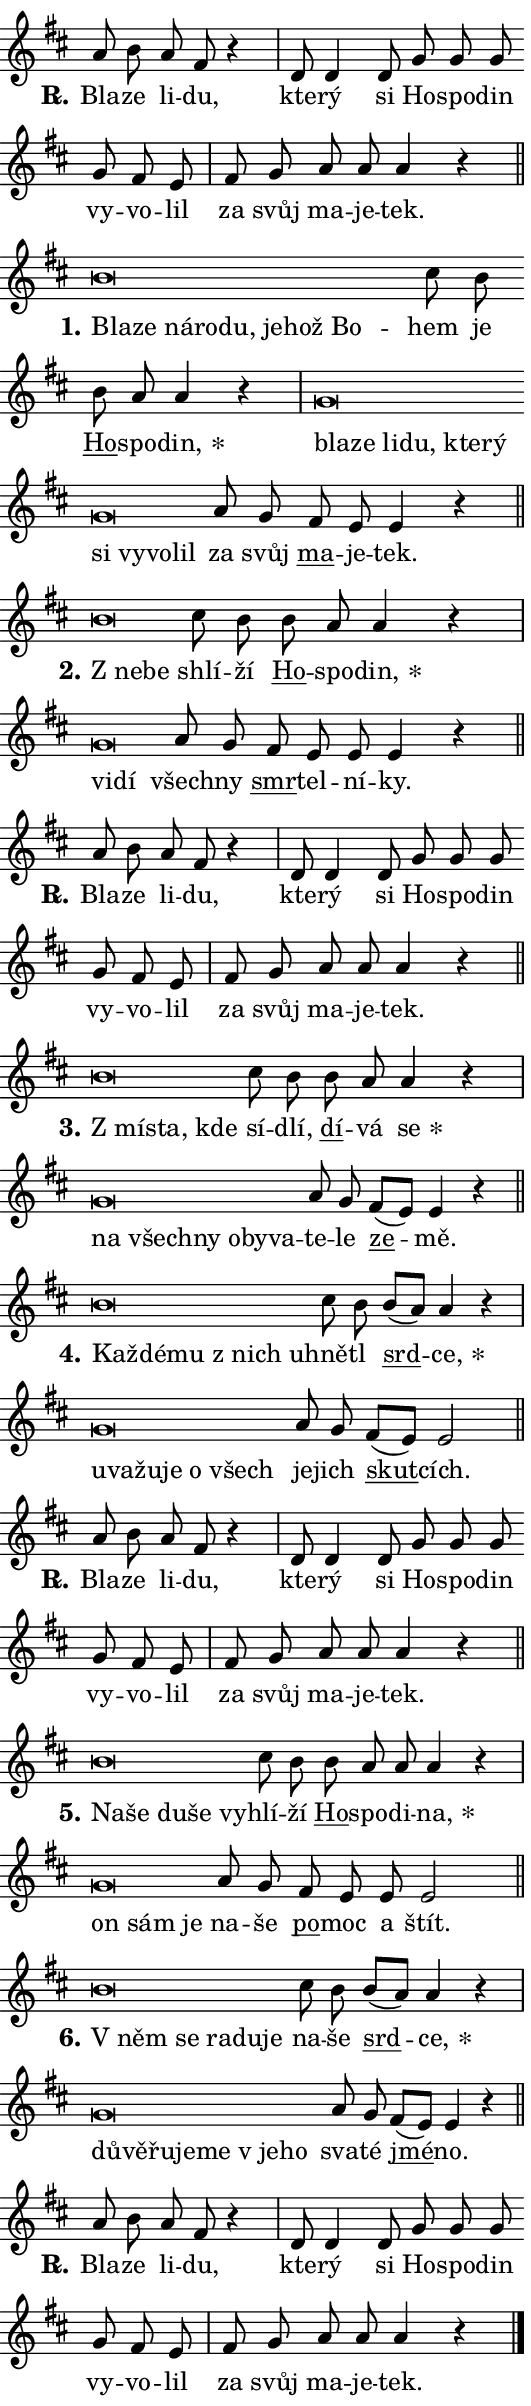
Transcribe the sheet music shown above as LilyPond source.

\version "2.24.0"
\header { tagline = "" }
\paper {
  indent = 0\cm
  top-margin = 0\cm
  right-margin = 0.13\cm % to fit lyric hyphens
  bottom-margin = 0\cm
  left-margin = 0\cm
  paper-width = 9\cm
  page-breaking = #ly:one-page-breaking
  system-system-spacing.basic-distance = #11
  score-system-spacing.basic-distance = #11
  ragged-last = ##f
}


%% Author: Thomas Morley
%% https://lists.gnu.org/archive/html/lilypond-user/2020-05/msg00002.html
#(define (line-position grob)
"Returns position of @var[grob} in current system:
   @code{'start}, if at first time-step
   @code{'end}, if at last time-step
   @code{'middle} otherwise
"
  (let* ((col (ly:item-get-column grob))
         (ln (ly:grob-object col 'left-neighbor))
         (rn (ly:grob-object col 'right-neighbor))
         (col-to-check-left (if (ly:grob? ln) ln col))
         (col-to-check-right (if (ly:grob? rn) rn col))
         (break-dir-left
           (and
             (ly:grob-property col-to-check-left 'non-musical #f)
             (ly:item-break-dir col-to-check-left)))
         (break-dir-right
           (and
             (ly:grob-property col-to-check-right 'non-musical #f)
             (ly:item-break-dir col-to-check-right))))
        (cond ((eqv? 1 break-dir-left) 'start)
              ((eqv? -1 break-dir-right) 'end)
              (else 'middle))))

#(define (tranparent-at-line-position vctor)
  (lambda (grob)
  "Relying on @code{line-position} select the relevant enry from @var{vctor}.
Used to determine transparency,"
    (case (line-position grob)
      ((end) (not (vector-ref vctor 0)))
      ((middle) (not (vector-ref vctor 1)))
      ((start) (not (vector-ref vctor 2))))))

noteHeadBreakVisibility =
#(define-music-function (break-visibility)(vector?)
"Makes @code{NoteHead}s transparent relying on @var{break-visibility}"
#{
  \override NoteHead.transparent =
    #(tranparent-at-line-position break-visibility)
#})

#(define delete-ledgers-for-transparent-note-heads
  (lambda (grob)
    "Reads whether a @code{NoteHead} is transparent.
If so this @code{NoteHead} is removed from @code{'note-heads} from
@var{grob}, which is supposed to be @code{LedgerLineSpanner}.
As a result ledgers are not printed for this @code{NoteHead}"
    (let* ((nhds-array (ly:grob-object grob 'note-heads))
           (nhds-list
             (if (ly:grob-array? nhds-array)
                 (ly:grob-array->list nhds-array)
                 '()))
           ;; Relies on the transparent-property being done before
           ;; Staff.LedgerLineSpanner.after-line-breaking is executed.
           ;; This is fragile ...
           (to-keep
             (remove
               (lambda (nhd)
                 (ly:grob-property nhd 'transparent #f))
               nhds-list)))
      ;; TODO find a better method to iterate over grob-arrays, similiar
      ;; to filter/remove etc for lists
      ;; For now rebuilt from scratch
      (set! (ly:grob-object grob 'note-heads)  '())
      (for-each
        (lambda (nhd)
          (ly:pointer-group-interface::add-grob grob 'note-heads nhd))
        to-keep))))

squashNotes = {
  \override NoteHead.X-extent = #'(-0.2 . 0.2)
  \override NoteHead.Y-extent = #'(-0.75 . 0)
  \override NoteHead.stencil =
    #(lambda (grob)
       (let ((pos (ly:grob-property grob 'staff-position)))
         (begin
           (if (< pos -7) (display "ERROR: Lower brevis then expected\n") (display ""))
           (if (<= pos -6) ly:text-interface::print ly:note-head::print))))
}
unSquashNotes = {
  \revert NoteHead.X-extent
  \revert NoteHead.Y-extent
  \revert NoteHead.stencil
}

hideNotes = \noteHeadBreakVisibility #begin-of-line-visible
unHideNotes = \noteHeadBreakVisibility #all-visible

% work-around for resetting accidentals
% https://lilypond.org/doc/v2.23/Documentation/notation/displaying-rhythms#unmetered-music
cadenzaMeasure = {
  \cadenzaOff
  \partial 1024 s1024
  \cadenzaOn
}

#(define-markup-command (accent layout props text) (markup?)
  "Underline accented syllable"
  (interpret-markup layout props
    #{\markup \override #'(offset . 4.3) \underline { #text }#}))

responsum = \markup \concat {
  "R" \hspace #-1.05 \path #0.1 #'((moveto 0 0.07) (lineto 0.9 0.8)) \hspace #0.05 "."
}

spaceSize = #0.6828661417322834 % exact space size for TeX Gyre Schola

\layout {
  \context {
    \Staff
    \remove "Time_signature_engraver"
    \override LedgerLineSpanner.after-line-breaking = #delete-ledgers-for-transparent-note-heads
  }
  \context {
    \Lyrics {
      \override LyricSpace.minimum-distance = \spaceSize
      \override LyricText.font-name = #"TeX Gyre Schola"
      \override LyricText.font-size = 1
      \override StanzaNumber.font-name = #"TeX Gyre Schola Bold"
      \override StanzaNumber.font-size = 1
    }
  }
  \context {
    \Score 
    \override NoteHead.text =
      #(lambda (grob) 
        (let ((pos (ly:grob-property grob 'staff-position)))
          #{\markup {
            \combine
              \halign #-0.55 \raise #(if (= pos -6) 0 0.5) \override #'(thickness . 2) \draw-line #'(3.2 . 0)
              \musicglyph "noteheads.sM1"
          }#}))
  }
}

% magnetic-lyrics.ily
%
%   written by
%     Jean Abou Samra <jean@abou-samra.fr>
%     Werner Lemberg <wl@gnu.org>
%
%   adapted by
%     Jiri Hon <jiri.hon@gmail.com>
%
% Version 2022-Apr-15

% https://www.mail-archive.com/lilypond-user@gnu.org/msg149350.html

#(define (Left_hyphen_pointer_engraver context)
   "Collect syllable-hyphen-syllable occurrences in lyrics and store
them in properties.  This engraver only looks to the left.  For
example, if the lyrics input is @code{foo -- bar}, it does the
following.

@itemize @bullet
@item
Set the @code{text} property of the @code{LyricHyphen} grob between
@q{foo} and @q{bar} to @code{foo}.

@item
Set the @code{left-hyphen} property of the @code{LyricText} grob with
text @q{foo} to the @code{LyricHyphen} grob between @q{foo} and
@q{bar}.
@end itemize

Use this auxiliary engraver in combination with the
@code{lyric-@/text::@/apply-@/magnetic-@/offset!} hook."
   (let ((hyphen #f)
         (text #f))
     (make-engraver
      (acknowledgers
       ((lyric-syllable-interface engraver grob source-engraver)
        (set! text grob)))
      (end-acknowledgers
       ((lyric-hyphen-interface engraver grob source-engraver)
        ;(when (not (grob::has-interface grob 'lyric-space-interface))
          (set! hyphen grob)));)
      ((stop-translation-timestep engraver)
       (when (and text hyphen)
         (ly:grob-set-object! text 'left-hyphen hyphen))
       (set! text #f)
       (set! hyphen #f)))))

#(define (lyric-text::apply-magnetic-offset! grob)
   "If the space between two syllables is less than the value in
property @code{LyricText@/.details@/.squash-threshold}, move the right
syllable to the left so that it gets concatenated with the left
syllable.

Use this function as a hook for
@code{LyricText@/.after-@/line-@/breaking} if the
@code{Left_@/hyphen_@/pointer_@/engraver} is active."
   (let ((hyphen (ly:grob-object grob 'left-hyphen #f)))
     (when hyphen
       (let ((left-text (ly:spanner-bound hyphen LEFT)))
         (when (grob::has-interface left-text 'lyric-syllable-interface)
           (let* ((common (ly:grob-common-refpoint grob left-text X))
                  (this-x-ext (ly:grob-extent grob common X))
                  (left-x-ext
                   (begin
                     ;; Trigger magnetism for left-text.
                     (ly:grob-property left-text 'after-line-breaking)
                     (ly:grob-extent left-text common X)))
                  ;; `delta` is the gap width between two syllables.
                  (delta (- (interval-start this-x-ext)
                            (interval-end left-x-ext)))
                  (details (ly:grob-property grob 'details))
                  (threshold (assoc-get 'squash-threshold details 0.2)))
             (when (< delta threshold)
               (let* (;; We have to manipulate the input text so that
                      ;; ligatures crossing syllable boundaries are not
                      ;; disabled.  For languages based on the Latin
                      ;; script this is essentially a beautification.
                      ;; However, for non-Western scripts it can be a
                      ;; necessity.
                      (lt (ly:grob-property left-text 'text))
                      (rt (ly:grob-property grob 'text))
                      (is-space (grob::has-interface hyphen 'lyric-space-interface))
                      (space (if is-space " " ""))
                      (extra-delta (if is-space spaceSize 0))
                      ;; Append new syllable.
                      (ltrt-space (if (and (string? lt) (string? rt))
                                (string-append lt space rt)
                                (make-concat-markup (list lt space rt))))
                      ;; Right-align `ltrt` to the right side.
                      (ltrt-space-markup (grob-interpret-markup
                               grob
                               (make-translate-markup
                                (cons (interval-length this-x-ext) 0)
                                (make-right-align-markup ltrt-space)))))
                 (begin
                   ;; Don't print `left-text`.
                   (ly:grob-set-property! left-text 'stencil #f)
                   ;; Set text and stencil (which holds all collected
                   ;; syllables so far) and shift it to the left.
                   (ly:grob-set-property! grob 'text ltrt-space)
                   (ly:grob-set-property! grob 'stencil ltrt-space-markup)
                   (ly:grob-translate-axis! grob (- (- delta extra-delta)) X))))))))))


#(define (lyric-hyphen::displace-bounds-first grob)
   ;; Make very sure this callback isn't triggered too early.
   (let ((left (ly:spanner-bound grob LEFT))
         (right (ly:spanner-bound grob RIGHT)))
     (ly:grob-property left 'after-line-breaking)
     (ly:grob-property right 'after-line-breaking)
     (ly:lyric-hyphen::print grob)))

squashThreshold = #0.4

\layout {
  \context {
    \Lyrics
    \consists #Left_hyphen_pointer_engraver
    \override LyricText.after-line-breaking =
      #lyric-text::apply-magnetic-offset!
    \override LyricHyphen.stencil = #lyric-hyphen::displace-bounds-first
    \override LyricText.details.squash-threshold = \squashThreshold
    \override LyricHyphen.minimum-distance = 0
    \override LyricHyphen.minimum-length = \squashThreshold
  }
}

squashText = \override LyricText.details.squash-threshold = 9999
unSquashText = \override LyricText.details.squash-threshold = \squashThreshold

leftText = \override LyricText.self-alignment-X = #LEFT
unLeftText = \revert LyricText.self-alignment-X

starOffset = #(lambda (grob) 
                (let ((x_offset (ly:self-alignment-interface::aligned-on-x-parent grob)))
                  (if (= x_offset 0) 0 (+ x_offset 1.2))))

star = #(define-music-function (syllable)(string?)
"Append star separator at the end of a syllable"
#{
  \once \override LyricText.X-offset = #starOffset
  \lyricmode { \markup {
    #syllable
    \override #'((font-name . "TeX Gyre Schola Bold")) \hspace #0.2 \lower #0.65 \larger "*"
  } }
#})

starAccent = #(define-music-function (syllable)(string?)
"Append star separator at the end of a syllable and make accent"
#{
  \once \override LyricText.X-offset = #starOffset
  \lyricmode { \markup {
    \accent #syllable
    \override #'((font-name . "TeX Gyre Schola Bold")) \hspace #0.2 \lower #0.65 \larger "*"
  } }
#})

breath = #(define-music-function (syllable)(string?)
"Append breathing indicator at the end of a syllable"
#{
  \lyricmode { \markup { #syllable "+" } }
#})

optionalBreath = #(define-music-function (syllable)(string?)
"Append optional breathing indicator at the end of a syllable"
#{
  \lyricmode { \markup { #syllable "(+)" } }
#})


\score {
    <<
        \new Voice = "melody" { \cadenzaOn \key d \major \relative { a'8 b a fis r4 \cadenzaMeasure \bar "|" d8 d4 d8 \bar "" g g g \bar "" g fis e \cadenzaMeasure \bar "|" fis g a a a4 r \cadenzaMeasure \bar "||" \break } }
        \new Lyrics \lyricsto "melody" { \lyricmode { \set stanza = \responsum
Bla -- ze li -- du, kte -- rý si Ho -- spo -- din vy -- vo -- lil za svůj ma -- je -- tek. } }
    >>
    \layout {}
}

\score {
    <<
        \new Voice = "melody" { \cadenzaOn \key d \major \relative { \squashNotes b'\breve*1/16 \hideNotes \breve*1/16 \bar "" \breve*1/16 \bar "" \breve*1/16 \bar "" \breve*1/16 \bar "" \breve*1/16 \bar "" \breve*1/16 \breve*1/16 \bar "" \unHideNotes \unSquashNotes cis8 b \bar "" b a a4 r \cadenzaMeasure \bar "|" \squashNotes g\breve*1/16 \hideNotes \breve*1/16 \bar "" \breve*1/16 \bar "" \breve*1/16 \bar "" \breve*1/16 \bar "" \breve*1/16 \bar "" \breve*1/16 \bar "" \breve*1/16 \bar "" \breve*1/16 \breve*1/16 \bar "" \unHideNotes \unSquashNotes a8 g \bar "" fis e e4 r \cadenzaMeasure \bar "||" \break } }
        \new Lyrics \lyricsto "melody" { \lyricmode { \set stanza = "1."
\leftText Bla -- \squashText ze ná -- ro -- du, je -- hož Bo -- \unLeftText \unSquashText hem je \markup \accent Ho -- spo -- \star din, \leftText bla -- \squashText ze li -- du, kte -- rý si vy -- vo -- lil \unLeftText \unSquashText za svůj \markup \accent ma -- je -- tek. } }
    >>
    \layout {}
}

\score {
    <<
        \new Voice = "melody" { \cadenzaOn \key d \major \relative { \squashNotes b'\breve*1/16 \hideNotes \breve*1/16 \bar "" \unHideNotes \unSquashNotes cis8 b \bar "" b a a4 r \cadenzaMeasure \bar "|" \squashNotes g\breve*1/16 \hideNotes \breve*1/16 \bar "" \unHideNotes \unSquashNotes a8 g \bar "" fis e e e4 r \cadenzaMeasure \bar "||" \break } }
        \new Lyrics \lyricsto "melody" { \lyricmode { \set stanza = "2."
\leftText "Z ne" -- \squashText be \unLeftText \unSquashText shlí -- ží \markup \accent Ho -- spo -- \star din, \leftText vi -- \squashText dí \unLeftText \unSquashText všech -- ny \markup \accent smr -- tel -- ní -- ky. } }
    >>
    \layout {}
}

\score {
    <<
        \new Voice = "melody" { \cadenzaOn \key d \major \relative { a'8 b a fis r4 \cadenzaMeasure \bar "|" d8 d4 d8 \bar "" g g g \bar "" g fis e \cadenzaMeasure \bar "|" fis g a a a4 r \cadenzaMeasure \bar "||" \break } }
        \new Lyrics \lyricsto "melody" { \lyricmode { \set stanza = \responsum
Bla -- ze li -- du, kte -- rý si Ho -- spo -- din vy -- vo -- lil za svůj ma -- je -- tek. } }
    >>
    \layout {}
}

\score {
    <<
        \new Voice = "melody" { \cadenzaOn \key d \major \relative { \squashNotes b'\breve*1/16 \hideNotes \breve*1/16 \breve*1/16 \bar "" \unHideNotes \unSquashNotes cis8 b \bar "" b a a4 r \cadenzaMeasure \bar "|" \squashNotes g\breve*1/16 \hideNotes \breve*1/16 \bar "" \breve*1/16 \bar "" \breve*1/16 \bar "" \breve*1/16 \breve*1/16 \bar "" \unHideNotes \unSquashNotes a8 g \bar "" fis[( e)] e4 r \cadenzaMeasure \bar "||" \break } }
        \new Lyrics \lyricsto "melody" { \lyricmode { \set stanza = "3."
\leftText "Z mí" -- \squashText sta, kde \unLeftText \unSquashText sí -- dlí, \markup \accent dí -- vá \star se \leftText na \squashText všech -- ny o -- by -- va -- \unLeftText \unSquashText te -- le \markup \accent ze -- mě. } }
    >>
    \layout {}
}

\score {
    <<
        \new Voice = "melody" { \cadenzaOn \key d \major \relative { \squashNotes b'\breve*1/16 \hideNotes \breve*1/16 \bar "" \breve*1/16 \bar "" \breve*1/16 \breve*1/16 \bar "" \unHideNotes \unSquashNotes cis8 b \bar "" b[( a)] a4 r \cadenzaMeasure \bar "|" \squashNotes g\breve*1/16 \hideNotes \breve*1/16 \bar "" \breve*1/16 \bar "" \breve*1/16 \bar "" \breve*1/16 \breve*1/16 \bar "" \unHideNotes \unSquashNotes a8 g \bar "" fis[( e)] e2 \cadenzaMeasure \bar "||" \break } }
        \new Lyrics \lyricsto "melody" { \lyricmode { \set stanza = "4."
\leftText Kaž -- \squashText dé -- mu "z nich" u -- \unLeftText \unSquashText hně -- tl \markup \accent srd -- \star ce, \leftText u -- \squashText va -- žu -- je o všech \unLeftText \unSquashText je -- jich \markup \accent skut -- cích. } }
    >>
    \layout {}
}

\score {
    <<
        \new Voice = "melody" { \cadenzaOn \key d \major \relative { a'8 b a fis r4 \cadenzaMeasure \bar "|" d8 d4 d8 \bar "" g g g \bar "" g fis e \cadenzaMeasure \bar "|" fis g a a a4 r \cadenzaMeasure \bar "||" \break } }
        \new Lyrics \lyricsto "melody" { \lyricmode { \set stanza = \responsum
Bla -- ze li -- du, kte -- rý si Ho -- spo -- din vy -- vo -- lil za svůj ma -- je -- tek. } }
    >>
    \layout {}
}

\score {
    <<
        \new Voice = "melody" { \cadenzaOn \key d \major \relative { \squashNotes b'\breve*1/16 \hideNotes \breve*1/16 \bar "" \breve*1/16 \bar "" \breve*1/16 \breve*1/16 \bar "" \unHideNotes \unSquashNotes cis8 b \bar "" b a a a4 r \cadenzaMeasure \bar "|" \squashNotes g\breve*1/16 \hideNotes \breve*1/16 \breve*1/16 \bar "" \unHideNotes \unSquashNotes a8 g \bar "" fis e e e2 \cadenzaMeasure \bar "||" \break } }
        \new Lyrics \lyricsto "melody" { \lyricmode { \set stanza = "5."
\leftText Na -- \squashText še du -- še vy -- \unLeftText \unSquashText hlí -- ží \markup \accent Ho -- spo -- di -- \star na, \leftText on \squashText sám je \unLeftText \unSquashText na -- še \markup \accent po -- moc a štít. } }
    >>
    \layout {}
}

\score {
    <<
        \new Voice = "melody" { \cadenzaOn \key d \major \relative { \squashNotes b'\breve*1/16 \hideNotes \breve*1/16 \bar "" \breve*1/16 \bar "" \breve*1/16 \breve*1/16 \bar "" \unHideNotes \unSquashNotes cis8 b \bar "" b[( a)] a4 r \cadenzaMeasure \bar "|" \squashNotes g\breve*1/16 \hideNotes \breve*1/16 \bar "" \breve*1/16 \bar "" \breve*1/16 \bar "" \breve*1/16 \bar "" \breve*1/16 \breve*1/16 \bar "" \unHideNotes \unSquashNotes a8 g \bar "" fis[( e)] e4 r \cadenzaMeasure \bar "||" \break } }
        \new Lyrics \lyricsto "melody" { \lyricmode { \set stanza = "6."
\leftText "V něm" \squashText se ra -- du -- je \unLeftText \unSquashText na -- še \markup \accent srd -- \star ce, \leftText dů -- \squashText vě -- řu -- je -- me "v je" -- ho \unLeftText \unSquashText sva -- té \markup \accent jmé -- no. } }
    >>
    \layout {}
}

\score {
    <<
        \new Voice = "melody" { \cadenzaOn \key d \major \relative { a'8 b a fis r4 \cadenzaMeasure \bar "|" d8 d4 d8 \bar "" g g g \bar "" g fis e \cadenzaMeasure \bar "|" fis g a a a4 r \cadenzaMeasure \bar "||" \break } \bar "|." }
        \new Lyrics \lyricsto "melody" { \lyricmode { \set stanza = \responsum
Bla -- ze li -- du, kte -- rý si Ho -- spo -- din vy -- vo -- lil za svůj ma -- je -- tek. } }
    >>
    \layout {}
}
